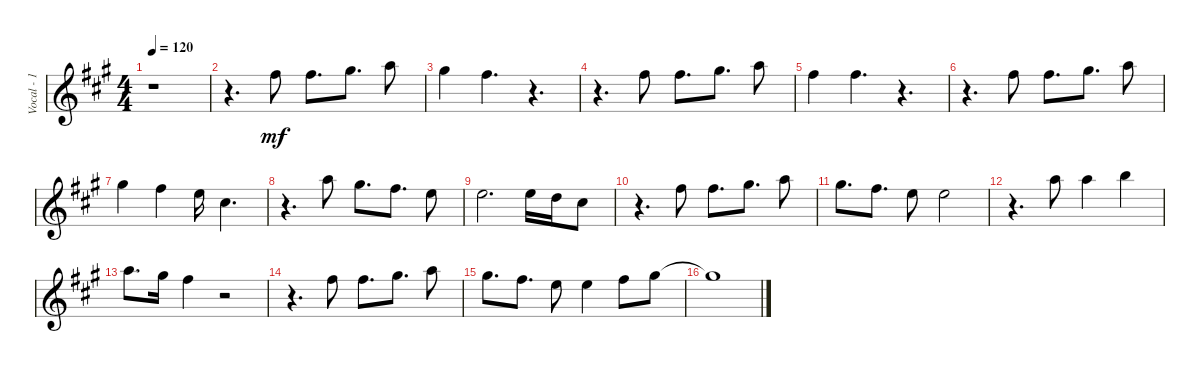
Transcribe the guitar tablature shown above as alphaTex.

\track ("Vocal - 1 (Alternative)" "Vocal - 1 ") {instrument synthbrass1}
\staff {score}
\tuning (E4 B3 G3 D3 A2 E2 B1) {hide}
\ts (4 4)
\tempo 120
\clef g2
\ks f#minor
r.1{dy mf} |
r.4{d} 14.1.8 14.1.8{d} 16.1.8{d} 17.1.8 |
16.1.4 14.1.4{d} r.4{d} |
r.4{d} 14.1.8 14.1.8{d} 16.1.8{d} 17.1.8 |
14.1.4 14.1.4{d} r.4{d} |
r.4{d} 14.1.8 14.1.8{d} 16.1.8{d} 17.1.8 |
16.1.4 14.1.4 12.1.16 9.1.4{d} |
r.4{d} 17.1.8 16.1.8{d} 14.1.8{d} 12.1.8 |
12.1.2{d} 12.1.16 10.1.16 9.1.8 |
r.4{d} 14.1.8 14.1.8{d} 16.1.8{d} 17.1.8 |
16.1.8{d} 14.1.8{d} 12.1.8 12.1.2 |
r.4{d} 17.1.8 17.1.4 19.1.4 |
17.1.8{d} 16.1.16 14.1.4 r.2 |
r.4{d} 14.1.8 14.1.8{d} 16.1.8{d} 17.1.8 |
16.1.8{d} 14.1.8{d} 12.1.8 12.1.4 14.1.8 16.1.8 |
16.1{t}.1
